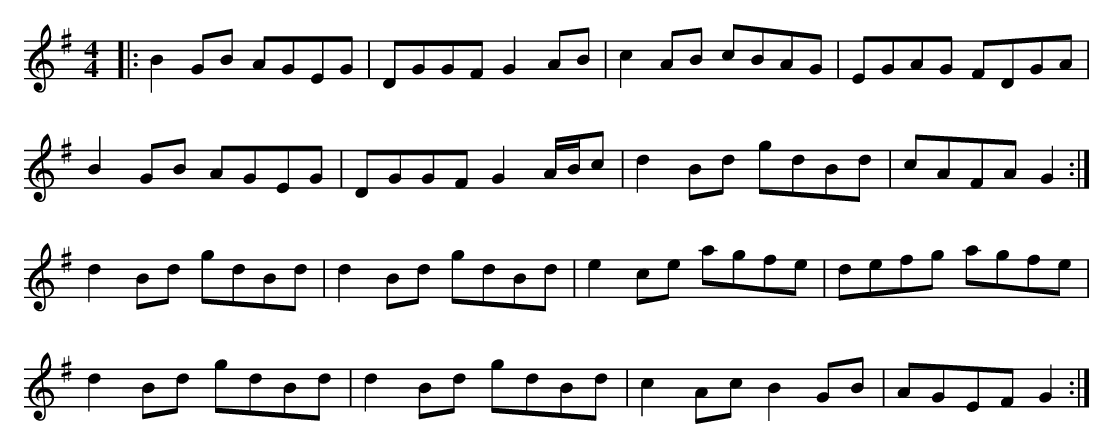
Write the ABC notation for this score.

X:1
M:4/4
K:G
|:B2 GB AGEG|DGGF G2 AB|c2 AB cBAG|EGAG FDGA|
B2 GB AGEG|DGGF G2 A/B/c|d2 Bd gdBd|cAFA G2:|
d2 Bd gdBd|d2 Bd gdBd|e2 ce agfe|defg agfe|
d2 Bd gdBd|d2 Bd gdBd|c2 Ac B2 GB|AGEF G2:|
